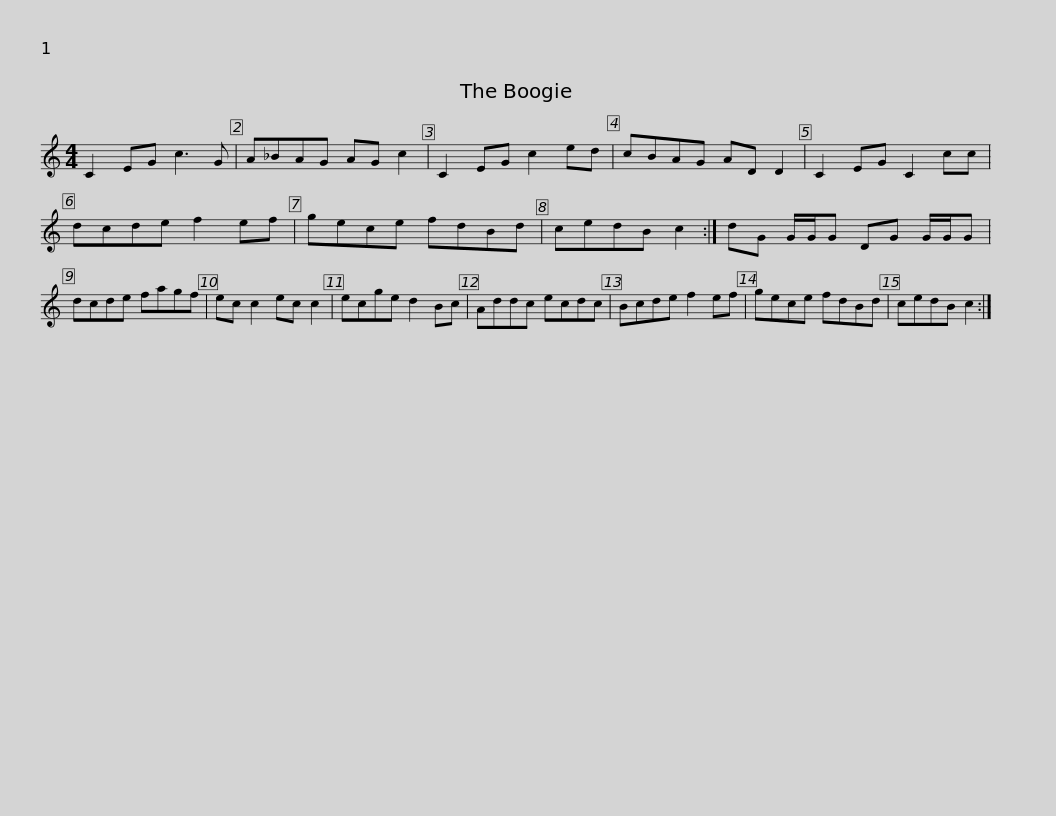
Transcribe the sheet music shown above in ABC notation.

X:1
L:1/8
M:4/4
I:linebreak $
K:C
V:1 treble
V:1
 C2 EG c3 G | A_BAG AG c2 | C2 EG c2 ed | cBAG AD D2 | C2 EG C2 cc | %5
 dcde f2 ef |$ gece fdBd | cedB c2 :| dG G/G/G DG G/G/G | dcde fagf | %10
 ec c2 ec c2 | ecge d2 Bc |$ Addc ecdc | Bcde f2 ef | gece fdBd | %15
 cedB c2 :| %16
